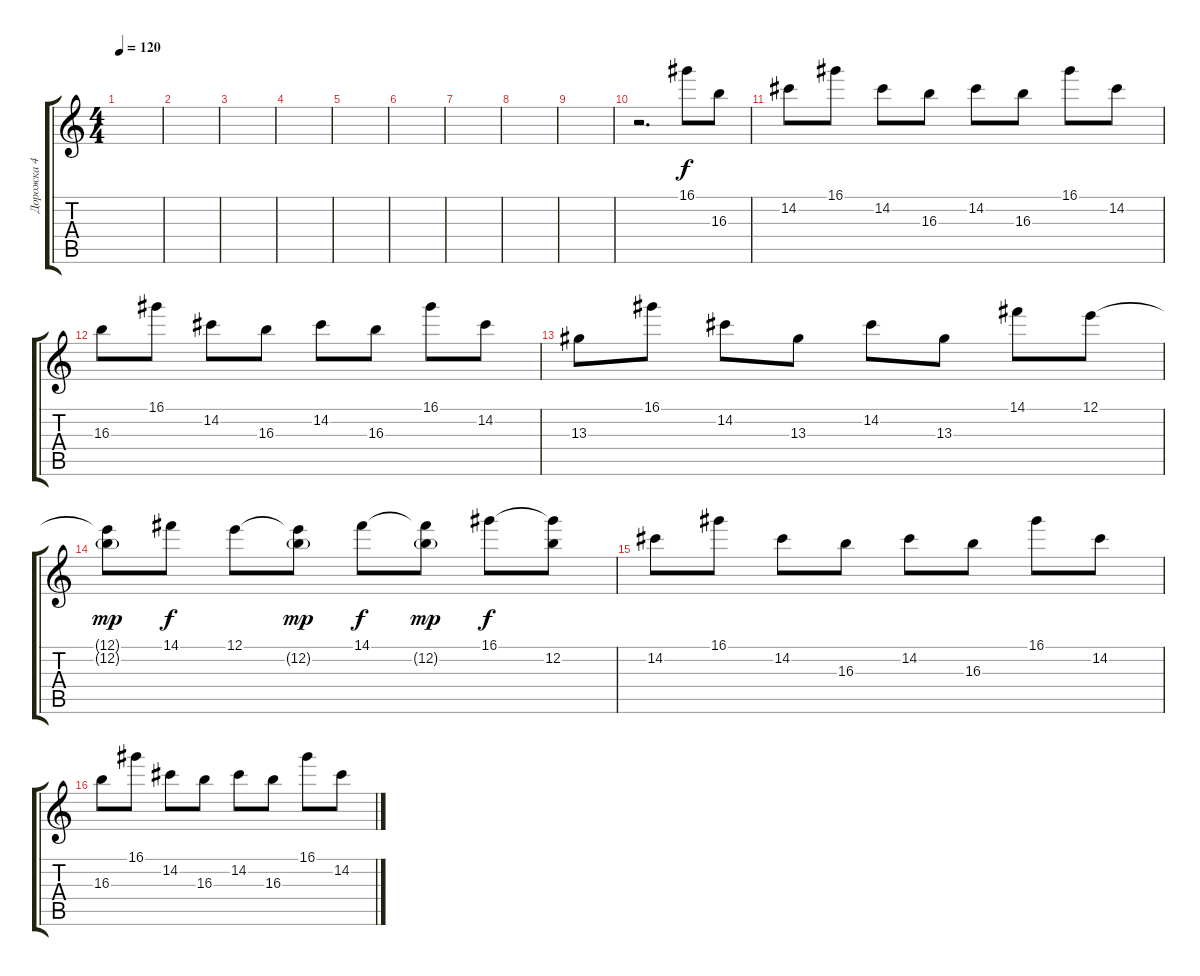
\track ("Дорожка 4" "Дорожка 4") {instrument electricguitarclean}
\staff {score tabs}
\tuning (E4 B3 G3 D3 A2 E2) {hide}
\ts (4 4)
\tempo 120
\clef g2
\ks c
|
|
|
|
|
|
|
|
|
r.2{d} 16.1.8 16.3.8 |
14.2.8 16.1.8 14.2.8 16.3.8 14.2.8 16.3.8 16.1.8 14.2.8 |
16.3.8 16.1.8 14.2.8 16.3.8 14.2.8 16.3.8 16.1.8 14.2.8 |
13.3.8 16.1.8 14.2.8 13.3.8 14.2.8 13.3.8 14.1.8 12.1.8 |
(12.1{t} 12.2{g}).8{dy mp} 14.1.8{dy f} 12.1.8 (12.1{t} 12.2{g}).8{dy mp} 14.1.8{dy f} (14.1{t} 12.2{g}).8{dy mp} 16.1.8{dy f} (16.1{t} 12.2).8 |
14.2.8 16.1.8 14.2.8 16.3.8 14.2.8 16.3.8 16.1.8 14.2.8 |
16.3.8 16.1.8 14.2.8 16.3.8 14.2.8 16.3.8 16.1.8 14.2.8
